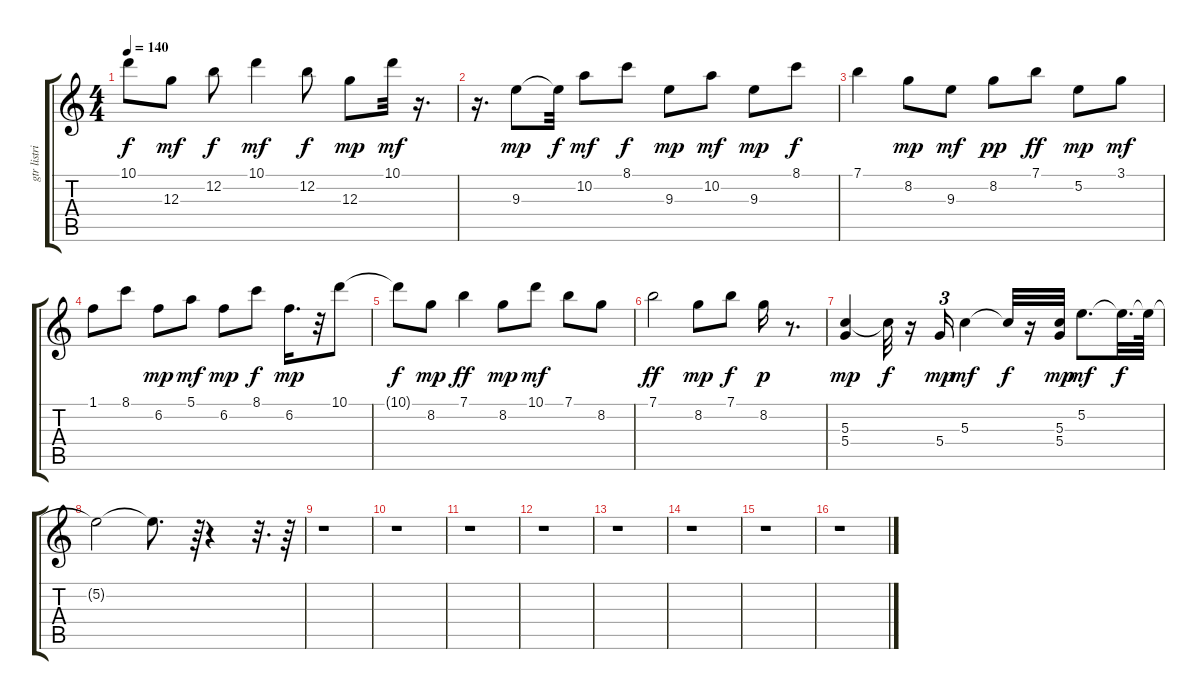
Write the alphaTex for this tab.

\track ("gtr listrik" "gtr listri") {instrument overdrivenguitar}
\staff {score tabs}
\tuning (E4 B3 G3 D3 A2 E2) {hide}
\ts (4 4)
\tempo 140
\clef g2
\ks c
10.1.8{dy f} 12.3.8{dy mf} 12.2.8{dy f} 10.1.4{dy mf} 12.2.8{dy f} 12.3.8{dy mp} 10.1.32{dy mf} r.16{d} |
r.16{d} 9.3.8{dy mp} 9.3{t}.32{dy f} 10.2.8{dy mf} 8.1.8{dy f} 9.3.8{dy mp} 10.2.8{dy mf} 9.3.8{dy mp} 8.1.8{dy f} |
7.1.4 8.2.8{dy mp} 9.3.8{dy mf} 8.2.8{dy pp} 7.1.8{dy ff} 5.2.8{dy mp} 3.1.8{dy mf} |
1.1.8 8.1.8 6.2.8{dy mp} 5.1.8{dy mf} 6.2.8{dy mp} 8.1.8{dy f} 6.2.16{d dy mp} r.32 10.1.8 |
10.1{t}.8{dy f} 8.2.8{dy mp} 7.1.4{dy ff} 8.2.8{dy mp} 10.1.8{dy mf} 7.1.8 8.2.8 |
7.1.2{dy ff} 8.2.8{dy mp} 7.1.8{dy f} 8.2.16{dy p} r.8{d} |
(5.3 5.4).4{dy mp} 5.3{t}.32{dy f} r.16 5.4.16{tu (3 2) dy mp} 5.3.4{dy mf} 5.3{t}.32{dy f} r.16 (5.3 5.4).32{dy mp} 5.2.8{d dy mf} 5.2{t}.32{d dy f} 5.2{t}.64 |
5.2{t}.2 5.2{t}.8{d} r.64{tu (3 2)} r.4 r.32{d} r.64 |
r.1 |
r.1 |
r.1 |
r.1 |
r.1 |
r.1 |
r.1 |
r.1
